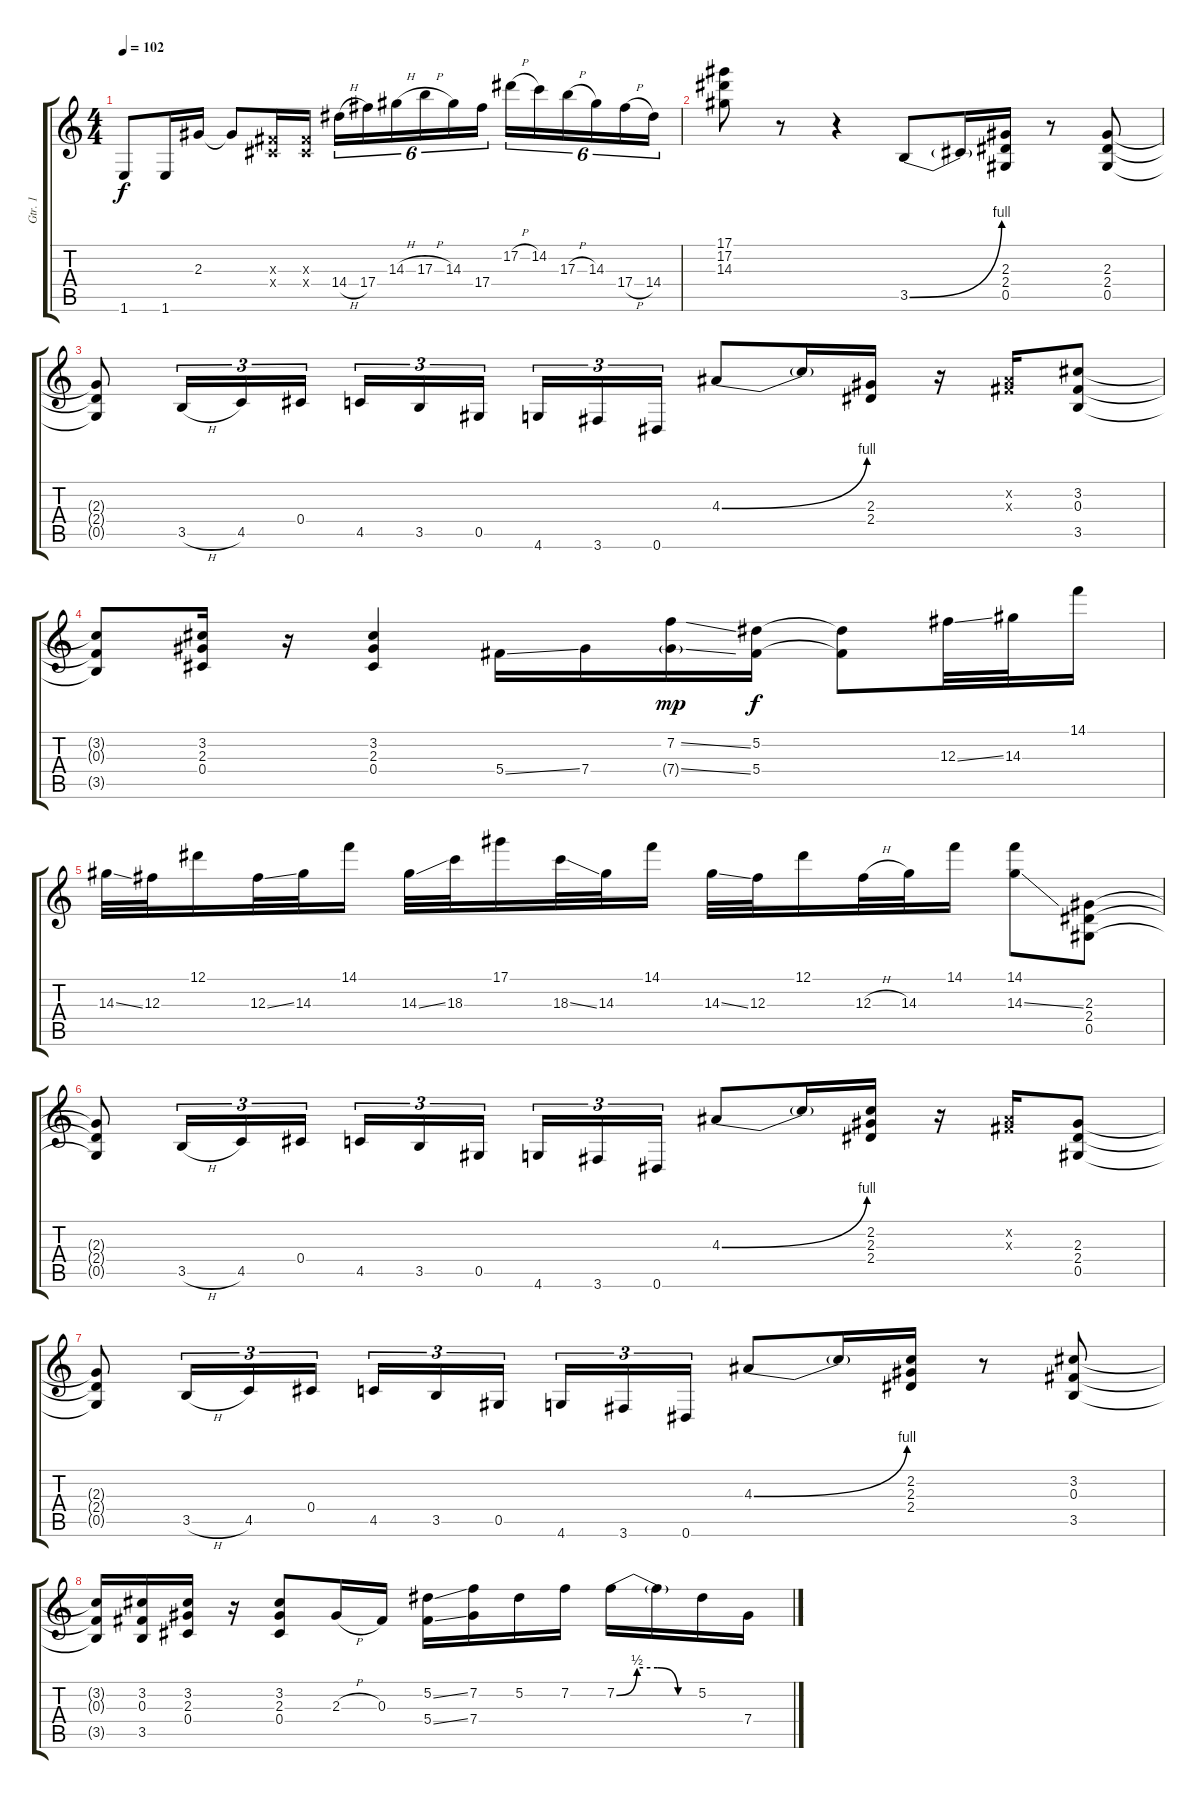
\track ("Gtr. 1" "Gtr. 1") {instrument distortionguitar}
\staff {score tabs}
\tuning (Eb4 Bb3 Gb3 Db3 Ab2 Eb2) {hide}
\ts (4 4)
\tempo 102
\clef g2
\ks c
1.6.8{dy f} 1.6.16 2.3.16 2.3{t}.8 (0.3{x} 0.4{x}).16 (0.3{x} 0.4{x}).16 14.4{h}.16{tu (6 4)} 17.4.16{tu (6 4)} 14.3{h}.16{tu (6 4)} 17.3{h}.16{tu (6 4)} 14.3.16{tu (6 4)} 17.4.16{tu (6 4)} 17.2{h}.16{tu (6 4)} 14.2.16{tu (6 4)} 17.3{h}.16{tu (6 4)} 14.3.16{tu (6 4)} 17.4{h}.16{tu (6 4)} 14.4.16{tu (6 4)} |
(17.1 17.2 14.3).8 r.8 r.4 3.5{be (bend 0 0 60 4)}.8 3.5{t}.16 (2.3 2.4 0.5).16 r.8 (2.3 2.4 0.5).8 |
(2.3{t} 2.4{t} 0.5{t}).8 3.5{h}.16{tu (3 2)} 4.5.16{tu (3 2)} 0.4.16{tu (3 2)} 4.5.16{tu (3 2)} 3.5.16{tu (3 2)} 0.5.16{tu (3 2)} 4.6.16{tu (3 2)} 3.6.16{tu (3 2)} 0.6.16{tu (3 2)} 4.3{be (bend 0 0 60 4)}.8 4.3{t}.16 (2.3 2.4).16 r.16 (0.2{x} 0.3{x}).16 (3.2 0.3 3.5).8 |
(3.2{t} 0.3{t} 3.5{t}).8 (3.2 2.3 0.4).16 r.16 (3.2 2.3 0.4).4 5.4{ss}.16 7.4.16 (7.2{ss} 7.4{ss g}).16{dy mp} (5.2 5.4).16{dy f} (5.2{t} 5.4{t}).8 12.3{ss}.32 14.3.32 14.1.16 |
14.3{ss}.32 12.3.32 12.1.16 12.3{ss}.32 14.3.32 14.1.16 14.3{ss}.32 18.3.32 17.1.16 18.3{ss}.32 14.3.32 14.1.16 14.3{ss}.32 12.3.32 12.1.16 12.3{h}.32 14.3.32 14.1.16 (14.1 14.3{ss}).8 (2.3 2.4 0.5).8 |
(2.3{t} 2.4{t} 0.5{t}).8 3.5{h}.16{tu (3 2)} 4.5.16{tu (3 2)} 0.4.16{tu (3 2)} 4.5.16{tu (3 2)} 3.5.16{tu (3 2)} 0.5.16{tu (3 2)} 4.6.16{tu (3 2)} 3.6.16{tu (3 2)} 0.6.16{tu (3 2)} 4.3{be (bend 0 0 60 4)}.8 4.3{t}.16 (2.2 2.3 2.4).16 r.16 (0.2{x} 0.3{x}).16 (2.3 2.4 0.5).8 |
(2.3{t} 2.4{t} 0.5{t}).8 3.5{h}.16{tu (3 2)} 4.5.16{tu (3 2)} 0.4.16{tu (3 2)} 4.5.16{tu (3 2)} 3.5.16{tu (3 2)} 0.5.16{tu (3 2)} 4.6.16{tu (3 2)} 3.6.16{tu (3 2)} 0.6.16{tu (3 2)} 4.3{be (bend 0 0 60 4)}.8 4.3{t}.16 (2.2 2.3 2.4).16 r.8 (3.2 0.3 3.5).8 |
(3.2{t} 0.3{t} 3.5{t}).16 (3.2 0.3 3.5).16 (3.2 2.3 0.4).16 r.16 (3.2 2.3 0.4).8 2.3{h}.16 0.3.16 (5.2{ss} 5.4{ss}).16 (7.2 7.4).16 5.2.16 7.2.16 7.2{be (custom 0 0 15 2 30 2 45 0 60 0)}.16 7.2{t}.16 5.2.16 7.4.16
